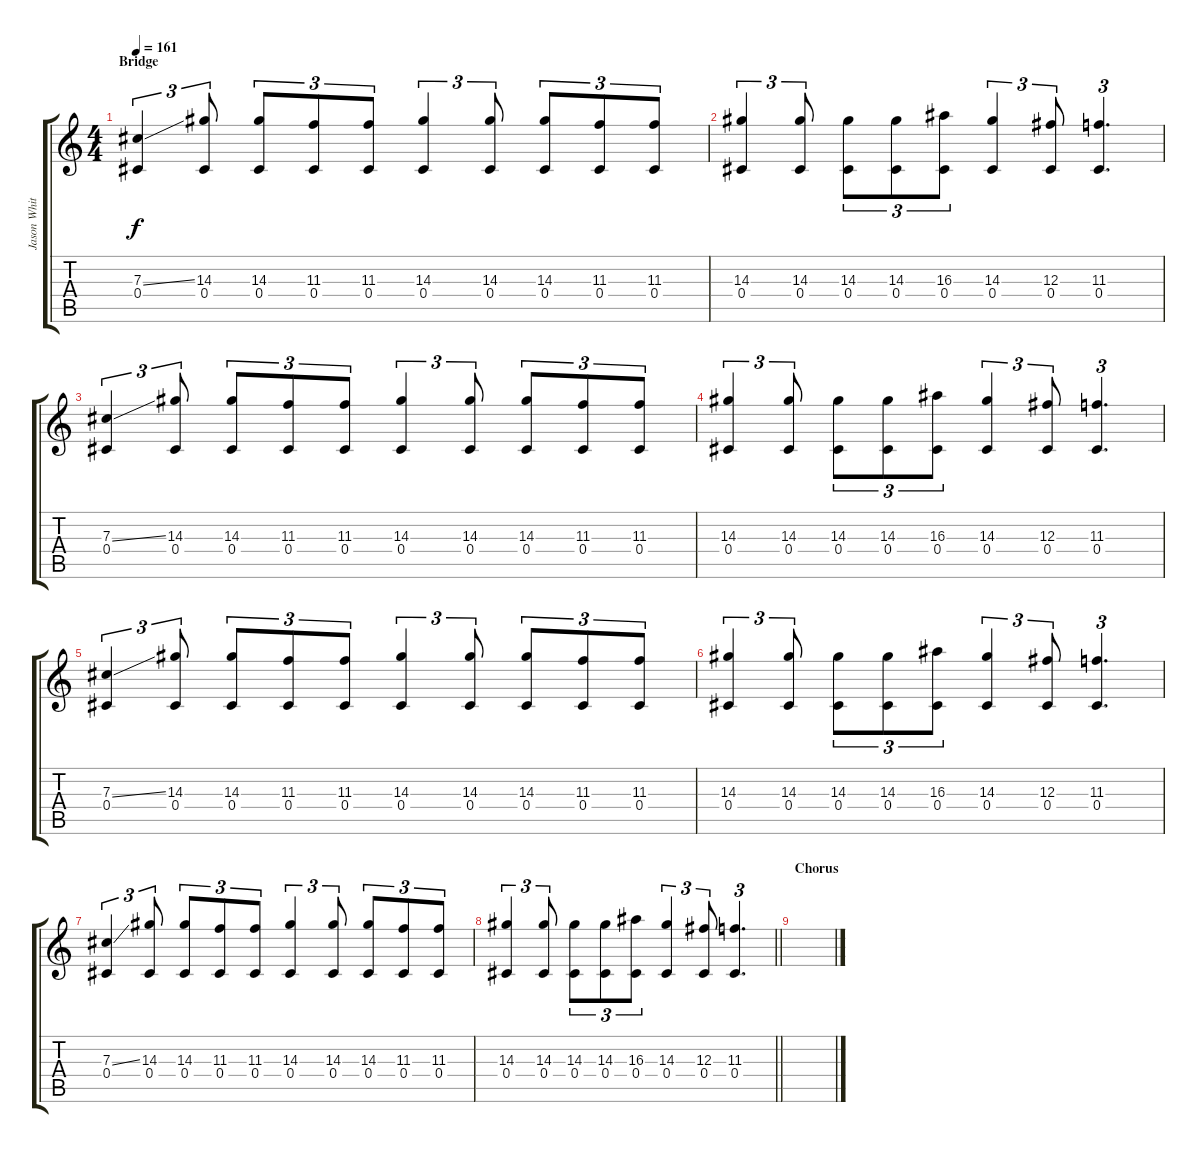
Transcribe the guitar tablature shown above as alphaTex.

\track ("Jason White - Guitar" "Jason Whit") {instrument distortionguitar}
\staff {score tabs}
\tuning (Eb4 Bb3 Gb3 Db3 Ab2 Eb2) {hide}
\ts (4 4)
\section ("" "Bridge")
\tempo 161
\clef g2
\ks c
(7.3{ss} 0.4).4{tu (3 2) dy f} (14.3 0.4).8{tu (3 2)} (14.3 0.4).8{tu (3 2)} (11.3 0.4).8{tu (3 2)} (11.3 0.4).8{tu (3 2)} (14.3 0.4).4{tu (3 2)} (14.3 0.4).8{tu (3 2)} (14.3 0.4).8{tu (3 2)} (11.3 0.4).8{tu (3 2)} (11.3 0.4).8{tu (3 2)} |
(14.3 0.4).4{tu (3 2)} (14.3 0.4).8{tu (3 2)} (14.3 0.4).8{tu (3 2)} (14.3 0.4).8{tu (3 2)} (16.3 0.4).8{tu (3 2)} (14.3 0.4).4{tu (3 2)} (12.3 0.4).8{tu (3 2)} (11.3 0.4).4{d tu (3 2)} |
(7.3{ss} 0.4).4{tu (3 2)} (14.3 0.4).8{tu (3 2)} (14.3 0.4).8{tu (3 2)} (11.3 0.4).8{tu (3 2)} (11.3 0.4).8{tu (3 2)} (14.3 0.4).4{tu (3 2)} (14.3 0.4).8{tu (3 2)} (14.3 0.4).8{tu (3 2)} (11.3 0.4).8{tu (3 2)} (11.3 0.4).8{tu (3 2)} |
(14.3 0.4).4{tu (3 2)} (14.3 0.4).8{tu (3 2)} (14.3 0.4).8{tu (3 2)} (14.3 0.4).8{tu (3 2)} (16.3 0.4).8{tu (3 2)} (14.3 0.4).4{tu (3 2)} (12.3 0.4).8{tu (3 2)} (11.3 0.4).4{d tu (3 2)} |
(7.3{ss} 0.4).4{tu (3 2)} (14.3 0.4).8{tu (3 2)} (14.3 0.4).8{tu (3 2)} (11.3 0.4).8{tu (3 2)} (11.3 0.4).8{tu (3 2)} (14.3 0.4).4{tu (3 2)} (14.3 0.4).8{tu (3 2)} (14.3 0.4).8{tu (3 2)} (11.3 0.4).8{tu (3 2)} (11.3 0.4).8{tu (3 2)} |
(14.3 0.4).4{tu (3 2)} (14.3 0.4).8{tu (3 2)} (14.3 0.4).8{tu (3 2)} (14.3 0.4).8{tu (3 2)} (16.3 0.4).8{tu (3 2)} (14.3 0.4).4{tu (3 2)} (12.3 0.4).8{tu (3 2)} (11.3 0.4).4{d tu (3 2)} |
(7.3{ss} 0.4).4{tu (3 2)} (14.3 0.4).8{tu (3 2)} (14.3 0.4).8{tu (3 2)} (11.3 0.4).8{tu (3 2)} (11.3 0.4).8{tu (3 2)} (14.3 0.4).4{tu (3 2)} (14.3 0.4).8{tu (3 2)} (14.3 0.4).8{tu (3 2)} (11.3 0.4).8{tu (3 2)} (11.3 0.4).8{tu (3 2)} |
\barLineRight lightlight
(14.3 0.4).4{tu (3 2)} (14.3 0.4).8{tu (3 2)} (14.3 0.4).8{tu (3 2)} (14.3 0.4).8{tu (3 2)} (16.3 0.4).8{tu (3 2)} (14.3 0.4).4{tu (3 2)} (12.3 0.4).8{tu (3 2)} (11.3 0.4).4{d tu (3 2)} |
\section ("" "Chorus")
